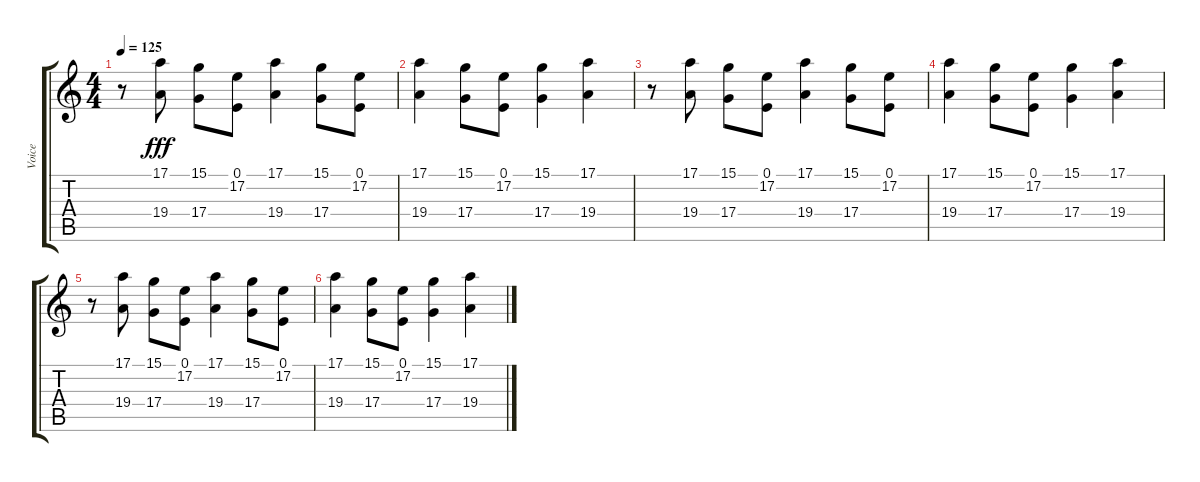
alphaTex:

\track ("Voice" "Voice") {instrument violin}
\staff {score tabs}
\tuning (E4 B3 G3 D3 A2 E2) {hide}
\ts (4 4)
\tempo 125
\clef g2
\ks c
r.8{dy fff} (17.1 19.4).8 (15.1 17.4).8 (0.1 17.2).8 (17.1 19.4).4 (15.1 17.4).8 (0.1 17.2).8 |
(17.1 19.4).4 (15.1 17.4).8 (0.1 17.2).8 (15.1 17.4).4 (17.1 19.4).4 |
r.8 (17.1 19.4).8 (15.1 17.4).8 (0.1 17.2).8 (17.1 19.4).4 (15.1 17.4).8 (0.1 17.2).8 |
(17.1 19.4).4 (15.1 17.4).8 (0.1 17.2).8 (15.1 17.4).4 (17.1 19.4).4 |
r.8 (17.1 19.4).8 (15.1 17.4).8 (0.1 17.2).8 (17.1 19.4).4 (15.1 17.4).8 (0.1 17.2).8 |
(17.1 19.4).4 (15.1 17.4).8 (0.1 17.2).8 (15.1 17.4).4 (17.1 19.4).4
